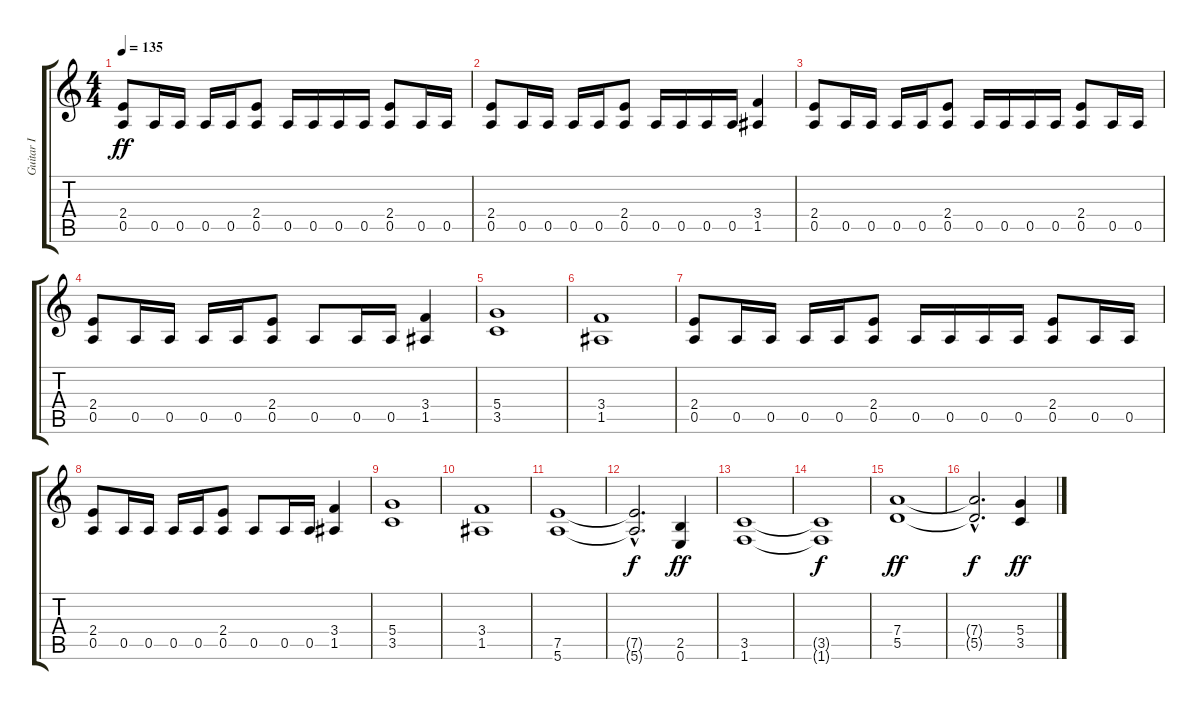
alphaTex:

\track ("Guitar I" "Guitar I") {instrument distortionguitar}
\staff {score tabs}
\tuning (E4 B3 G3 D3 A2 E2) {hide}
\ts (4 4)
\tempo 135
\clef g2
\ks c
(2.4 0.5).8{dy ff} 0.5.16 0.5.16 0.5.16 0.5.16 (2.4 0.5).8 0.5.16 0.5.16 0.5.16 0.5.16 (2.4 0.5).8 0.5.16 0.5.16 |
(2.4 0.5).8 0.5.16 0.5.16 0.5.16 0.5.16 (2.4 0.5).8 0.5.16 0.5.16 0.5.16 0.5.16 (3.4 1.5).4 |
(2.4 0.5).8 0.5.16 0.5.16 0.5.16 0.5.16 (2.4 0.5).8 0.5.16 0.5.16 0.5.16 0.5.16 (2.4 0.5).8 0.5.16 0.5.16 |
(2.4 0.5).8 0.5.16 0.5.16 0.5.16 0.5.16 (2.4 0.5).8 0.5.8 0.5.16 0.5.16 (3.4 1.5).4 |
(5.4 3.5).1 |
(3.4 1.5).1 |
(2.4 0.5).8 0.5.16 0.5.16 0.5.16 0.5.16 (2.4 0.5).8 0.5.16 0.5.16 0.5.16 0.5.16 (2.4 0.5).8 0.5.16 0.5.16 |
(2.4 0.5).8 0.5.16 0.5.16 0.5.16 0.5.16 (2.4 0.5).8 0.5.8 0.5.16 0.5.16 (3.4 1.5).4 |
(5.4 3.5).1 |
(3.4 1.5).1 |
(7.5 5.6).1 |
(7.5{hac t} 5.6{hac t}).2{d dy f} (2.5 0.6).4{dy ff} |
(3.5 1.6).1 |
(3.5{t} 1.6{t}).1{dy f} |
(7.4 5.5).1{dy ff} |
(7.4{hac t} 5.5{hac t}).2{d dy f} (5.4 3.5).4{dy ff}
